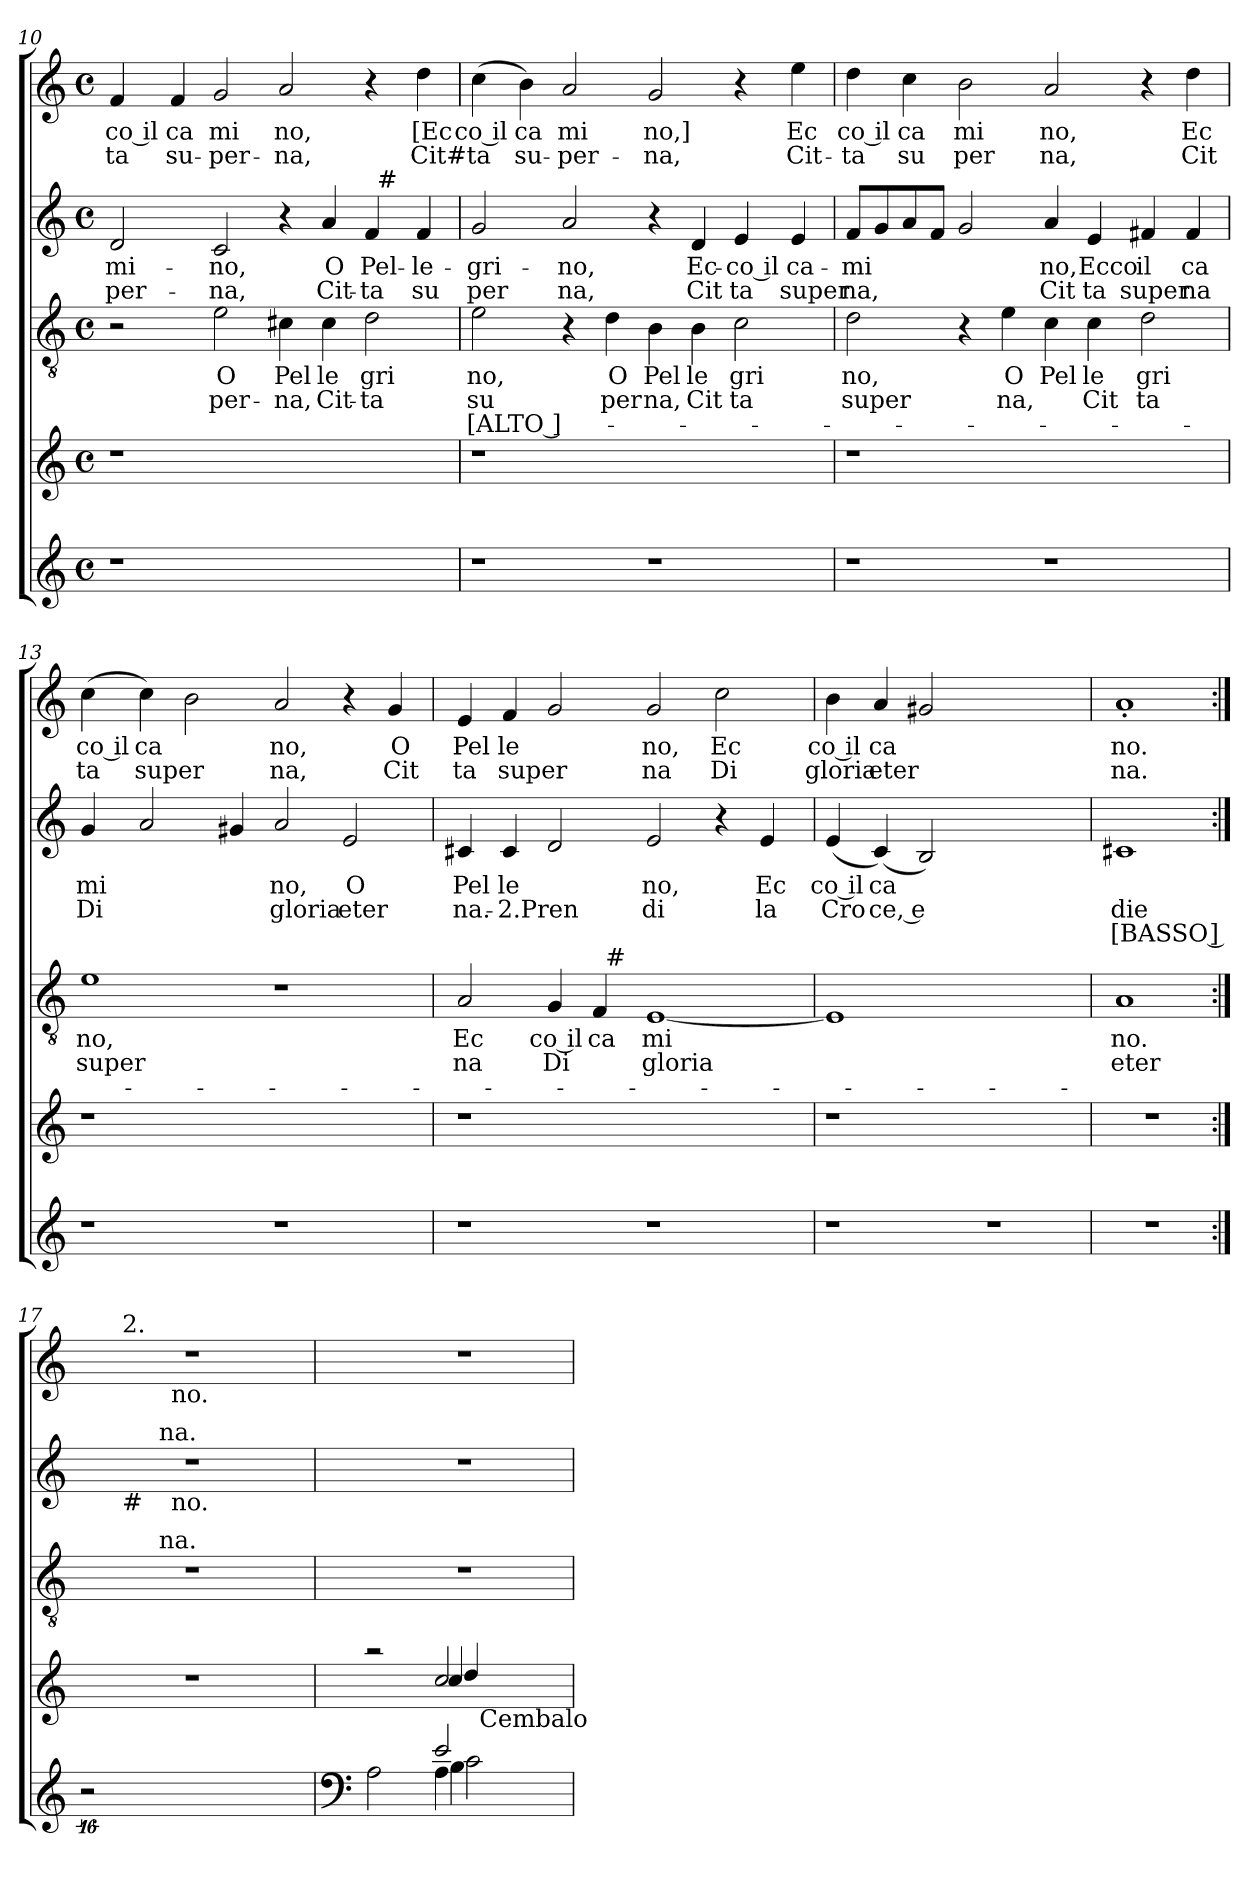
**kern	**kern	**kern	**text	**text	**text	**kern	**text	**text	**text	**kern	**text	**text
*part4	*part4	*part3	*part3	*part3	*part3	*part2	*part2	*part2	*part2	*part1	*part1	*part1
*staff5	*staff4	*staff3	*staff3	*staff3	*staff3	*staff2	*staff2	*staff2	*staff2	*staff1	*staff1	*staff1
*clefG2	*clefG2	*clefGv2	*	*	*	*clefG2	*	*	*	*clefG2	*	*
*k[]	*k[]	*k[]	*	*	*	*k[]	*	*	*	*k[]	*	*
*C:	*C:	*C:	*	*	*	*C:	*	*	*	*C:	*	*
*M4/4	*M4/4	*M4/4	*	*	*	*M4/4	*	*	*	*M4/4	*	*
*met(c)	*met(c)	*met(c)	*	*	*	*met(c)	*	*	*	*met(c)	*	*
=10	=10	=10	=10	=10	=10	=10	=10	=10	=10	=10	=10	=10
!	!	!	!	!	!	!	!LO:LY:b	!LO:LY:b	!	!	!LO:LY:b:rj	!LO:LY:b:rj
*	*	*	*	*	*	*^	*	*	*	*	*	*
1r	1r	2r	.	.	.	2d/	1ryy	-mi-	-per-	.	4f/	co il	-ta
!	!	!	!	!	!	!	!	!	!	!	!	!LO:LY:b	!LO:LY:b
.	.	.	.	.	.	.	.	.	.	.	4f/	ca	su-
!	!	!	!LO:LY:b	!LO:LY:b	!	!	!	!LO:LY:b	!LO:LY:b	!	!	!LO:LY:b	!LO:LY:b
.	.	2e\	O	-per-	.	2c/	.	-no,	-na,	.	2g/	mi	-per-
!	!	!	!LO:LY:b	!LO:LY:b	!	!	!	!	!	!	!	!LO:LY:b	!LO:LY:b
1ryy	1ryy	4c#X\	Pel	-na,	.	4r	2ryy	.	.	.	2a/	no,	-na,
!	!	!	!LO:LY:b	!LO:LY:b	!	!	!	!LO:LY:b	!LO:LY:b	!	!	!	!
.	.	4c#\	le	Cit-	.	4a/	.	O	Cit-	.	.	.	.
!	!	!	!LO:LY:b	!LO:LY:b	!	!	!	!LO:LY:b	!LO:LY:b	!	!	!	!
.	.	2d\	gri	-ta	.	4f/	32ryy	Pel-	-ta	.	4r	.	.
!	!	!	!	!	!	!	!LO:TX:a:t=#	!	!	!	!	!	!
.	.	.	.	.	.	.	4...ryy	.	.	.	.	.	.
!	!	!	!	!	!	!	!	!LO:LY:b	!LO:LY:b	!	!	!LO:LY:b	!LO:LY:b
.	.	.	.	.	.	4f/	.	-le-	su	.	4dd\	[Ec	Cit#-
=11	=11	=11	=11	=11	=11	=11	=11	=11	=11	=11	=11	=11	=11
!	!	!	!LO:LY:b	!LO:LY:b	!LO:LY:b	!	!	!LO:LY:b	!LO:LY:b	!	!	!LO:LY:b:rj	!LO:LY:b:rj
*	*	*	*	*	*	*v	*v	*	*	*	*	*	*
1r	1r	2e\	no,	su	[ALTO ]-	2g/	-gri-	per	.	(<4cc\	co il	-ta
!	!	!	!	!	!	!	!	!	!	!	!LO:LY:b	!LO:LY:b
.	.	.	.	.	.	.	.	.	.	4b\)	ca	su-
!	!	!	!	!	!	!	!LO:LY:b	!LO:LY:b	!	!	!LO:LY:b	!LO:LY:b
.	.	4r	.	.	.	2a/	-no,	na,	.	2a/	mi	-per-
!	!	!	!LO:LY:b	!LO:LY:b	!	!	!	!	!	!	!	!
.	.	4d\	O	per	.	.	.	.	.	.	.	.
!	!	!	!LO:LY:b	!LO:LY:b	!	!	!	!	!	!	!LO:LY:b	!LO:LY:b
1r	1ryy	4B\	Pel	na,	.	4r	.	.	.	2g/	no,]	-na,
!	!	!	!LO:LY:b	!LO:LY:b	!	!	!LO:LY:b	!LO:LY:b	!	!	!	!
.	.	4B\	le	Cit	.	4d/	Ec-	Cit	.	.	.	.
!	!	!	!LO:LY:b	!LO:LY:b	!	!	!LO:LY:b:rj	!LO:LY:b:rj	!	!	!	!
.	.	2c\	gri	ta	.	4e/	-co il	ta	.	4r	.	.
!	!	!	!	!	!	!	!LO:LY:b	!LO:LY:b	!	!	!LO:LY:b	!LO:LY:b
.	.	.	.	.	.	4e/	ca-	super	.	4ee\	Ec	Cit-
!!LO:LB:g=z
=12	=12	=12	=12	=12	=12	=12	=12	=12	=12	=12	=12	=12
!	!	!	!LO:LY:b	!LO:LY:b	!	!	!LO:LY:b	!LO:LY:b	!	!	!LO:LY:b:rj	!LO:LY:b:rj
1r	1r	2d\	no,	super	.	8f/L	-mi	na,	.	4dd\	co il	-ta
.	.	.	.	.	.	8g/	.	.	.	.	.	.
!	!	!	!	!	!	!	!	!	!	!	!LO:LY:b	!LO:LY:b
.	.	.	.	.	.	8a/	.	.	.	4cc\	ca	su
.	.	.	.	.	.	8f/J	.	.	.	.	.	.
!	!	!	!	!	!	!	!	!	!	!	!LO:LY:b	!LO:LY:b
.	.	4r	.	.	.	2g/	.	.	.	2b\	mi	per
!	!	!	!LO:LY:b	!LO:LY:b	!	!	!	!	!	!	!	!
.	.	4e\	O	na,	.	.	.	.	.	.	.	.
!	!	!	!LO:LY:b	!	!	!	!LO:LY:b	!LO:LY:b	!	!	!LO:LY:b	!LO:LY:b
1r	1ryy	4c\	Pel	.	.	4a/	no,	Cit	.	2a/	no,	na,
!	!	!	!LO:LY:b	!LO:LY:b	!	!	!LO:LY:b	!LO:LY:b	!	!	!	!
.	.	4c\	le	Cit	.	4e/	Ecco	ta	.	.	.	.
!	!	!	!LO:LY:b	!LO:LY:b	!	!	!LO:LY:b	!LO:LY:b	!	!	!	!
.	.	2d\	gri	ta	.	4f#X/	il	super	.	4r	.	.
!	!	!	!	!	!	!	!LO:LY:b	!LO:LY:b	!	!	!LO:LY:b	!LO:LY:b
.	.	.	.	.	.	4f#/	ca	na	.	4dd\	Ec	Cit
=13	=13	=13	=13	=13	=13	=13	=13	=13	=13	=13	=13	=13
!	!	!	!LO:LY:b	!LO:LY:b	!	!	!LO:LY:b	!LO:LY:b	!	!	!LO:LY:b:rj	!LO:LY:b:rj
1r	1r	1e	no,	super	.	4g/	mi	Di	.	(<4cc\	co il	ta
!	!	!	!	!	!	!	!	!	!	!	!LO:LY:b	!LO:LY:b
.	.	.	.	.	.	2a/	.	.	.	4cc\)	ca	super
.	.	.	.	.	.	.	.	.	.	2b\	.	.
.	.	.	.	.	.	4g#X/	.	.	.	.	.	.
!	!	!	!	!	!	!	!LO:LY:b	!LO:LY:b	!	!	!LO:LY:b	!LO:LY:b
1r	1ryy	1r	.	.	.	2a/	no,	gloria	.	2a/	no,	na,
!	!	!	!	!	!	!	!LO:LY:b	!LO:LY:b	!	!	!	!
.	.	.	.	.	.	2e/	O	eter	.	4r	.	.
!	!	!	!	!	!	!	!	!	!	!	!LO:LY:b	!LO:LY:b
.	.	.	.	.	.	.	.	.	.	4g/	O	Cit
=14	=14	=14	=14	=14	=14	=14	=14	=14	=14	=14	=14	=14
!	!	!	!LO:LY:b	!LO:LY:b	!	!	!LO:LY:b	!LO:LY:b	!	!	!LO:LY:b	!LO:LY:b
*	*	*^	*	*	*	*	*	*	*	*	*	*
1r	1r	2A/	2ryy	Ec	na	.	4c#X/	Pel	na.-	.	4e/	Pel	ta
!	!	!	!	!	!	!	!	!LO:LY:b	!LO:LY:b	!	!	!LO:LY:b	!LO:LY:b
.	.	.	.	.	.	.	4c#/	le	-2.Pren	.	4f/	le	super
!	!	!	!	!LO:LY:b:rj	!LO:LY:b:rj	!	!	!	!	!	!	!	!
.	.	4G/	4ryy	co il	Di	.	2d/	.	.	.	2g/	.	.
!	!	!	!	!LO:LY:b	!	!	!	!	!	!	!	!	!
.	.	4F/	32ryy	ca	.	.	.	.	.	.	.	.	.
!	!	!	!LO:TX:a:t=#	!	!	!	!	!	!	!	!	!	!
.	.	.	1ryy	.	.	.	.	.	.	.	.	.	.
!	!	!	!	!LO:LY:b	!LO:LY:b	!	!	!LO:LY:b	!LO:LY:b	!	!	!LO:LY:b	!LO:LY:b
1r	1ryy	[<1E	.	mi	gloria	.	2e/	no,	di	.	2g/	no,	na
!	!	!	!	!	!	!	!	!	!	!	!	!LO:LY:b	!LO:LY:b
.	.	.	.	.	.	.	4r	.	.	.	2cc\	Ec	Di
!	!	!	!	!	!	!	!	!LO:LY:b	!LO:LY:b	!	!	!	!
.	.	.	.	.	.	.	4e/	Ec	la	.	.	.	.
.	.	.	8..ryy	.	.	.	.	.	.	.	.	.	.
=15	=15	=15	=15	=15	=15	=15	=15	=15	=15	=15	=15	=15	=15
!	!	!	!	!	!	!	!	!LO:LY:b:rj	!LO:LY:b:rj	!	!	!LO:LY:b:rj	!LO:LY:b:rj
*	*	*v	*v	*	*	*	*	*	*	*	*	*	*
1r	1r	1E]	.	.	.	(<4e/	co il	Cro	.	4b\	co il	gloria
!	!	!	!	!	!	!	!LO:LY:b	!LO:LY:b	!	!	!LO:LY:b	!LO:LY:b
.	.	.	.	.	.	(4c/)	ca	ce, e	.	4a/	ca	eter
.	.	.	.	.	.	2B/)	.	.	.	2g#X/	.	.
1r	1ryy	1ryy	.	.	.	1ryy	.	.	.	1ryy	.	.
!!LO:LB:g=z
=16	=16	=16	=16	=16	=16	=16	=16	=16	=16	=16	=16	=16
!	!	!	!LO:LY:b	!LO:LY:b	!	!	!	!LO:LY:b	!LO:LY:b	!	!LO:LY:b	!LO:LY:b
1r	1r	1A	no.-	eter	.	1c#X	.	die	-[BASSO ]-	1a'<	no.-	na.-
=17:|!	=17:|!	=17:|!	=17:|!	=17:|!	=17:|!	=17:|!	=17:|!	=17:|!	=17:|!	=17:|!	=17:|!	=17:|!
*	*	*^	*	*	*	*^	*	*	*	*^	*	*
*	*	*	*	*	*	*	*	*^	*	*	*	*	*^	*	*
*	*	*	*	*	*	*	*	*	*^	*	*	*	*	*	*	*	*
32%9r	1r	1r	4ryy	.	.	.	1r	8ryy	4ryy	4ryy	.	.	.	1r	8ryy	4ryy	.	.
.	.	.	.	.	.	.	.	32ryy	.	.	.	.	.	.	32ryy	.	.	.
!	!	!	!	!	!	!	!	!	!	!	!	!	!	!	!LO:TX:a:t=2.	!	!	!
!	!	!	!	!	!	!	!	!LO:TX:b:t=#	!	!	!	!	!	!	!	!	!	!
.	.	.	.	.	.	.	.	2ryy	.	.	.	.	.	.	2ryy	.	.	.
.	.	.	32ryy	.	.	.	.	.	32ryy	16ryy	.	.	.	.	.	16ryy	.	.
!	!	!	!	!	!	!	!	!	!LO:TX:a:t=na.	!	!	!	!	!	!	!	!	!
!	!	!	!LO:TX:a:t=na.	!	!	!	!	!	!	!	!	!	!	!	!	!	!	!
2ryy	.	.	2ryy	.	.	.	.	.	2ryy	.	.	.	.	.	.	.	.	.
!	!	!	!	!	!	!	!	!	!	!	!	!	!	!	!	!LO:TX:b:t=no.	!	!
!	!	!	!	!	!	!	!	!	!	!LO:TX:b:t=no.	!	!	!	!	!	!	!	!
.	.	.	.	.	.	.	.	.	.	2ryy	.	.	.	.	.	2ryy	.	.
.	.	.	.	.	.	.	.	4ryy	.	.	.	.	.	.	4ryy	.	.	.
8..ryy	.	.	8..ryy	.	.	.	.	.	8..ryy	.	.	.	.	.	.	.	.	.
.	.	.	.	.	.	.	.	.	.	8.ryy	.	.	.	.	.	8.ryy	.	.
.	.	.	.	.	.	.	.	16.ryy	.	.	.	.	.	.	16.ryy	.	.	.
*	*	*v	*v	*	*	*	*	*	*	*	*	*	*	*v	*v	*v	*	*
*	*	*	*	*	*	*v	*v	*v	*v	*	*	*	*	*	*
!!LO:PB:g=z
=18!	=18!	=18!	=18!	=18!	=18!	=18!	=18!	=18!	=18!	=18!	=18!	=18!
*clefF4	*	*	*	*	*	*	*	*	*	*	*	*
*^	*^	*	*	*	*	*	*	*	*	*	*	*
*	*^	*	*^	*	*	*	*	*	*	*	*	*	*	*
*	*	*^	*	*	*^	*	*	*	*	*	*	*	*	*	*	*
2A\	2ryy	2ryy	2ryy	2raa	2ryy	2ryy	2ryy	1r	.	.	.	1r	.	.	.	1r	.	.
2e/	4A\	4B\	2c\	4ryy	(2cc/	4cc/)	4dd/	.	.	.	.	.	.	.	.	.	.	.
!	!	!	!	!LO:TX:b:t=Cembalo	!	!	!	!	!	!	!	!	!	!	!	!	!	!
.	4ryy	4ryy	.	4ryy	.	4ryy	4ryy	.	.	.	.	.	.	.	.	.	.	.
*v	*v	*v	*v	*	*	*	*	*	*	*	*	*	*	*	*	*	*	*
*	*v	*v	*v	*v	*	*	*	*	*	*	*	*	*	*	*
=	=	=	=	=	=	=	=	=	=	=	=	=
*-	*-	*-	*-	*-	*-	*-	*-	*-	*-	*-	*-	*-
